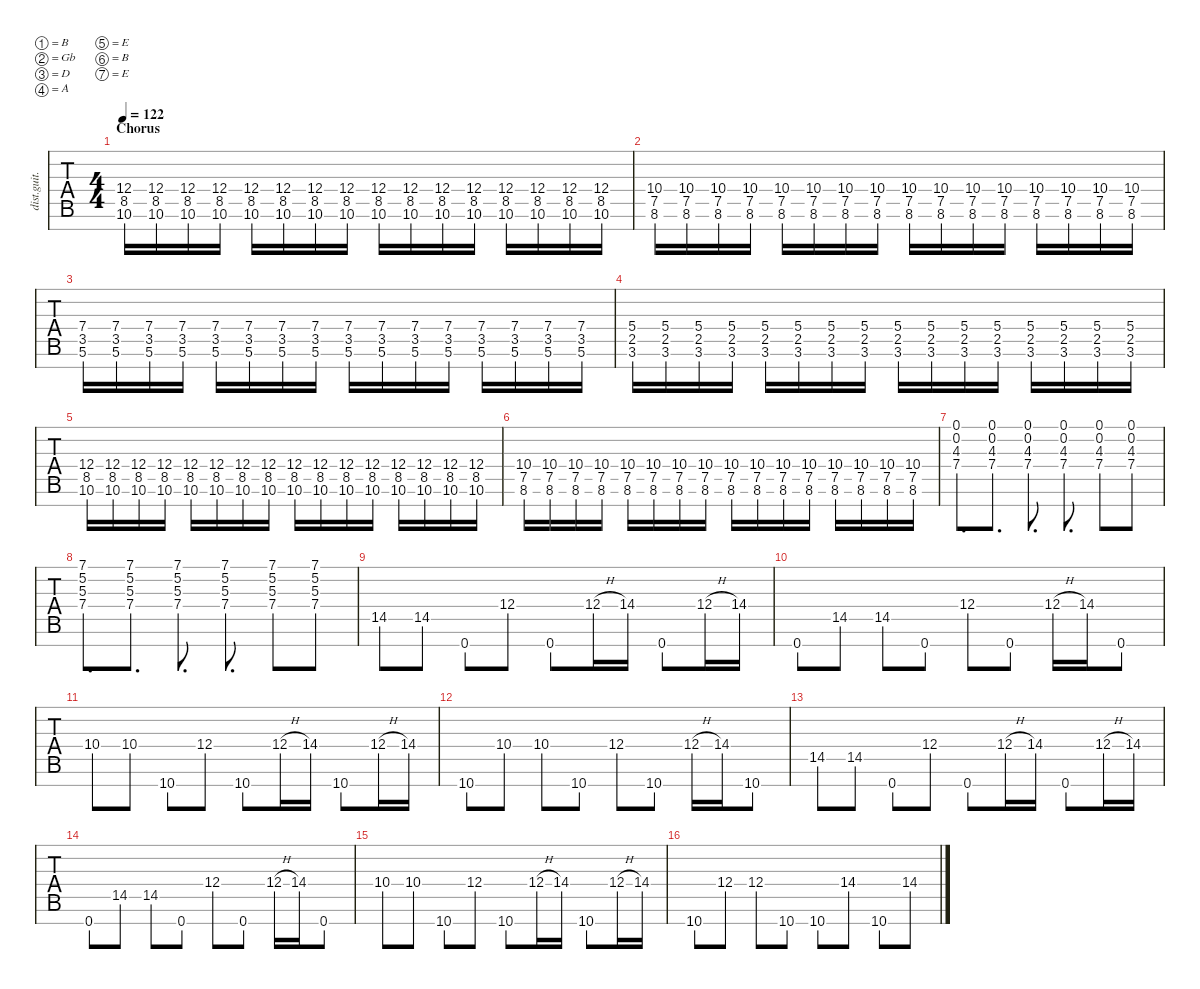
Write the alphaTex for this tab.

\defaultSystemsLayout 4
\hideDynamics
\bracketExtendMode nobrackets
\track ("Rhythm" "dist.guit.") {instrument distortionguitar}
\staff {tabs}
\tuning (B3 Gb3 D3 A2 E2 B1 E1)
\ts (4 4)
\section ("" "Chorus")
\tempo 122
\clef g2
\ks c
(10.6 8.5 12.4).16{dy mf} (10.6 8.5 12.4).16 (10.6 8.5 12.4).16 (10.6 8.5 12.4).16 (10.6 8.5 12.4).16 (10.6 8.5 12.4).16 (10.6 8.5 12.4).16 (10.6 8.5 12.4).16 (10.6 8.5 12.4).16 (10.6 8.5 12.4).16 (10.6 8.5 12.4).16 (10.6 8.5 12.4).16 (10.6 8.5 12.4).16 (10.6 8.5 12.4).16 (10.6 8.5 12.4).16 (10.6 8.5 12.4).16 |
(8.6 7.5 10.4).16 (8.6 7.5 10.4).16 (8.6 7.5 10.4).16 (8.6 7.5 10.4).16 (8.6 7.5 10.4).16 (8.6 7.5 10.4).16 (8.6 7.5 10.4).16 (8.6 7.5 10.4).16 (8.6 7.5 10.4).16 (8.6 7.5 10.4).16 (8.6 7.5 10.4).16 (8.6 7.5 10.4).16 (8.6 7.5 10.4).16 (8.6 7.5 10.4).16 (8.6 7.5 10.4).16 (8.6 7.5 10.4).16 |
(5.6 3.5 7.4).16 (5.6 3.5 7.4).16 (5.6 3.5 7.4).16 (5.6 3.5 7.4).16 (5.6 3.5 7.4).16 (5.6 3.5 7.4).16 (5.6 3.5 7.4).16 (5.6 3.5 7.4).16 (5.6 3.5 7.4).16 (5.6 3.5 7.4).16 (5.6 3.5 7.4).16 (5.6 3.5 7.4).16 (5.6 3.5 7.4).16 (5.6 3.5 7.4).16 (5.6 3.5 7.4).16 (5.6 3.5 7.4).16 |
(3.6 2.5{acc #} 5.4).16 (3.6 2.5{acc #} 5.4).16 (3.6 2.5{acc #} 5.4).16 (3.6 2.5{acc #} 5.4).16 (3.6 2.5{acc #} 5.4).16 (3.6 2.5{acc #} 5.4).16 (3.6 2.5{acc #} 5.4).16 (3.6 2.5{acc #} 5.4).16 (3.6 2.5{acc #} 5.4).16 (3.6 2.5{acc #} 5.4).16 (3.6 2.5{acc #} 5.4).16 (3.6 2.5{acc #} 5.4).16 (3.6 2.5{acc #} 5.4).16 (3.6 2.5{acc #} 5.4).16 (3.6 2.5{acc #} 5.4).16 (3.6 2.5{acc #} 5.4).16 |
(10.6 8.5 12.4).16 (10.6 8.5 12.4).16 (10.6 8.5 12.4).16 (10.6 8.5 12.4).16 (10.6 8.5 12.4).16 (10.6 8.5 12.4).16 (10.6 8.5 12.4).16 (10.6 8.5 12.4).16 (10.6 8.5 12.4).16 (10.6 8.5 12.4).16 (10.6 8.5 12.4).16 (10.6 8.5 12.4).16 (10.6 8.5 12.4).16 (10.6 8.5 12.4).16 (10.6 8.5 12.4).16 (10.6 8.5 12.4).16 |
(8.6 7.5 10.4).16 (8.6 7.5 10.4).16 (8.6 7.5 10.4).16 (8.6 7.5 10.4).16 (8.6 7.5 10.4).16 (8.6 7.5 10.4).16 (8.6 7.5 10.4).16 (8.6 7.5 10.4).16 (8.6 7.5 10.4).16 (8.6 7.5 10.4).16 (8.6 7.5 10.4).16 (8.6 7.5 10.4).16 (8.6 7.5 10.4).16 (8.6 7.5 10.4).16 (8.6 7.5 10.4).16 (8.6 7.5 10.4).16 |
(7.4 4.3{acc #} 0.2{acc #} 0.1).8{d} (7.4 4.3{acc #} 0.2{acc #} 0.1).8{d} (7.4 4.3{acc #} 0.2{acc #} 0.1).8{d} (7.4 4.3{acc #} 0.2{acc #} 0.1).8{d} (7.4 4.3{acc #} 0.2{acc #} 0.1).8 (7.4 4.3{acc #} 0.2{acc #} 0.1).8 |
(7.4 5.3 5.2 7.1{acc #}).8{d} (7.4 5.3 5.2 7.1{acc #}).8{d} (7.4 5.3 5.2 7.1{acc #}).8{d} (7.4 5.3 5.2 7.1{acc #}).8{d} (7.4 5.3 5.2 7.1{acc #}).8 (7.4 5.3 5.2 7.1{acc #}).8 |
14.5{acc #}.8 14.5{acc #}.8 0.7.8 12.4.8 0.7.8 12.4{h}.16 14.4.16 0.7.8 12.4{h}.16 14.4.16 |
0.7.8 14.5{acc #}.8 14.5{acc #}.8 0.7.8 12.4.8 0.7.8 12.4{h}.16 14.4.16 0.7.8 |
10.4.8 10.4.8 10.7.8 12.4.8 10.7.8 12.4{h}.16 14.4.16 10.7.8 12.4{h}.16 14.4.16 |
10.7.8 10.4.8 10.4.8 10.7.8 12.4.8 10.7.8 12.4{h}.16 14.4.16 10.7.8 |
14.5{acc #}.8 14.5{acc #}.8 0.7.8 12.4.8 0.7.8 12.4{h}.16 14.4.16 0.7.8 12.4{h}.16 14.4.16 |
0.7.8 14.5{acc #}.8 14.5{acc #}.8 0.7.8 12.4.8 0.7.8 12.4{h}.16 14.4.16 0.7.8 |
10.4.8 10.4.8 10.7.8 12.4.8 10.7.8 12.4{h}.16 14.4.16 10.7.8 12.4{h}.16 14.4.16 |
10.7.8 12.4.8 12.4.8 10.7.8 10.7.8 14.4.8 10.7.8 14.4.8
